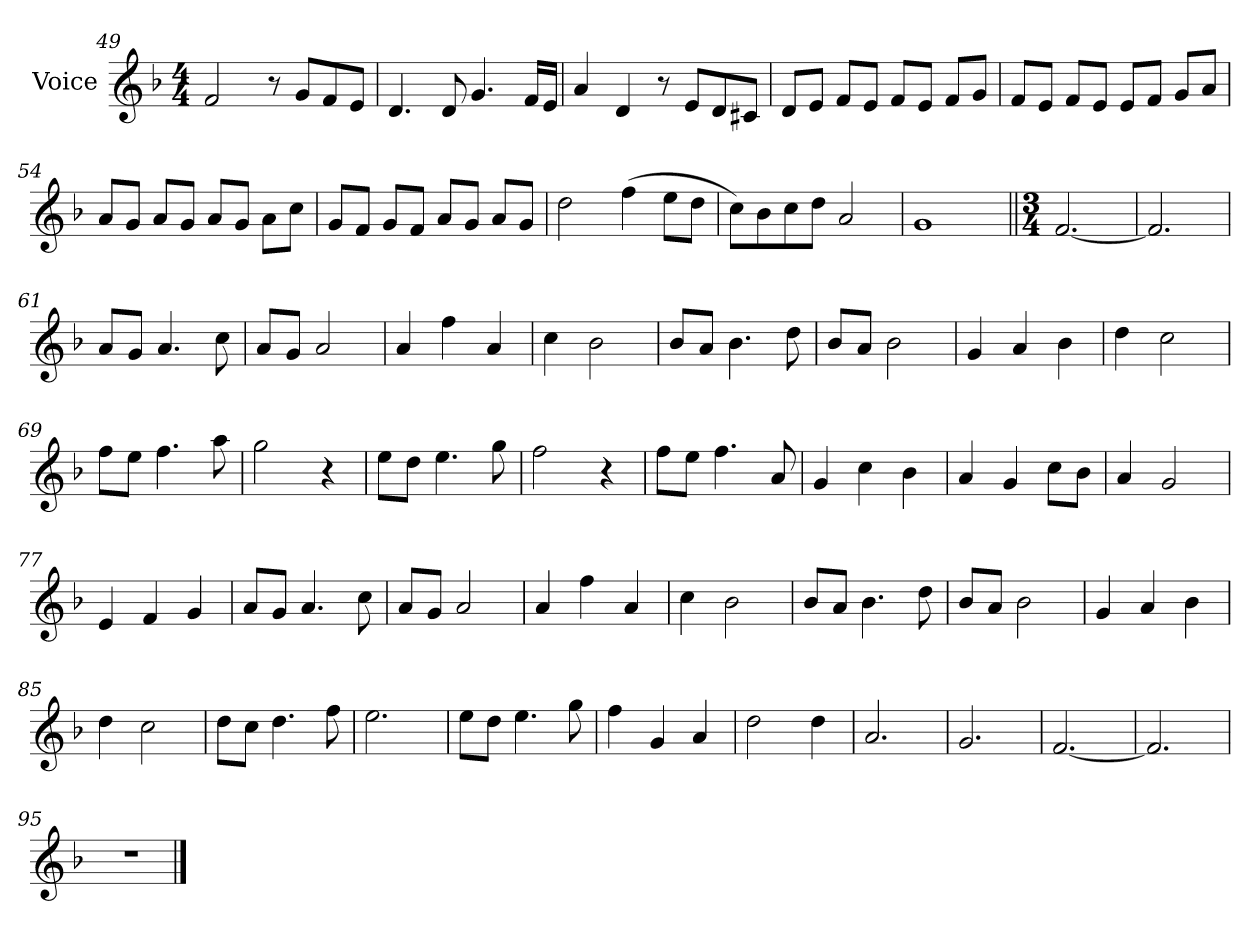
**kern
*part1
*staff1
*I"Voice
*I'Vc.
*clefG2
*k[b-]
*M4/4
=49
2f
8r
8gL
8f
8eJ
=50
4.d
8d
4.g
16fLL
16eJJ
=51
4a
4d
8r
8eL
8d
8c#XJ
=52
8dL
8eJ
8fL
8eJ
8fL
8eJ
8fL
8gJ
=53
8fL
8eJ
8fL
8eJ
8eL
8fJ
8gL
8aJ
=54
8aL
8gJ
8aL
8gJ
8aL
8gJ
8aL
8ccJ
=55
8gL
8fJ
8gL
8fJ
8aL
8gJ
8aL
8gJ
=56
2dd
(>4ff
8eeL
8ddJ
=57
8ccL)
8b-
8cc
8ddJ
2a
=58
1g
=59||
*M3/4
[2.f
=60
2.f]
=61
8aL
8gJ
4.a
8cc
=62
8aL
8gJ
2a
=63
4a
4ff
4a
=64
4cc
2b-
=65
8b-L
8aJ
4.b-
8dd
=66
8b-L
8aJ
2b-
=67
4g
4a
4b-
=68
4dd
2cc
=69
8ffL
8eeJ
4.ff
8aa
=70
2gg
4r
=71
8eeL
8ddJ
4.ee
8gg
=72
2ff
4r
=73
8ffL
8eeJ
4.ff
8a
=74
4g
4cc
4b-
=75
4a
4g
8ccL
8b-J
=76
4a
2g
=77
4e
4f
4g
=78
8aL
8gJ
4.a
8cc
=79
8aL
8gJ
2a
=80
4a
4ff
4a
=81
4cc
2b-
=82
8b-L
8aJ
4.b-
8dd
=83
8b-L
8aJ
2b-
=84
4g
4a
4b-
=85
4dd
2cc
=86
8ddL
8ccJ
4.dd
8ff
=87
2.ee
=88
8eeL
8ddJ
4.ee
8gg
=89
4ff
4g
4a
=90
2dd
4dd
=91
2.a
=92
2.g
=93
[2.f
=94
2.f]
=95
2.r
==
*-
